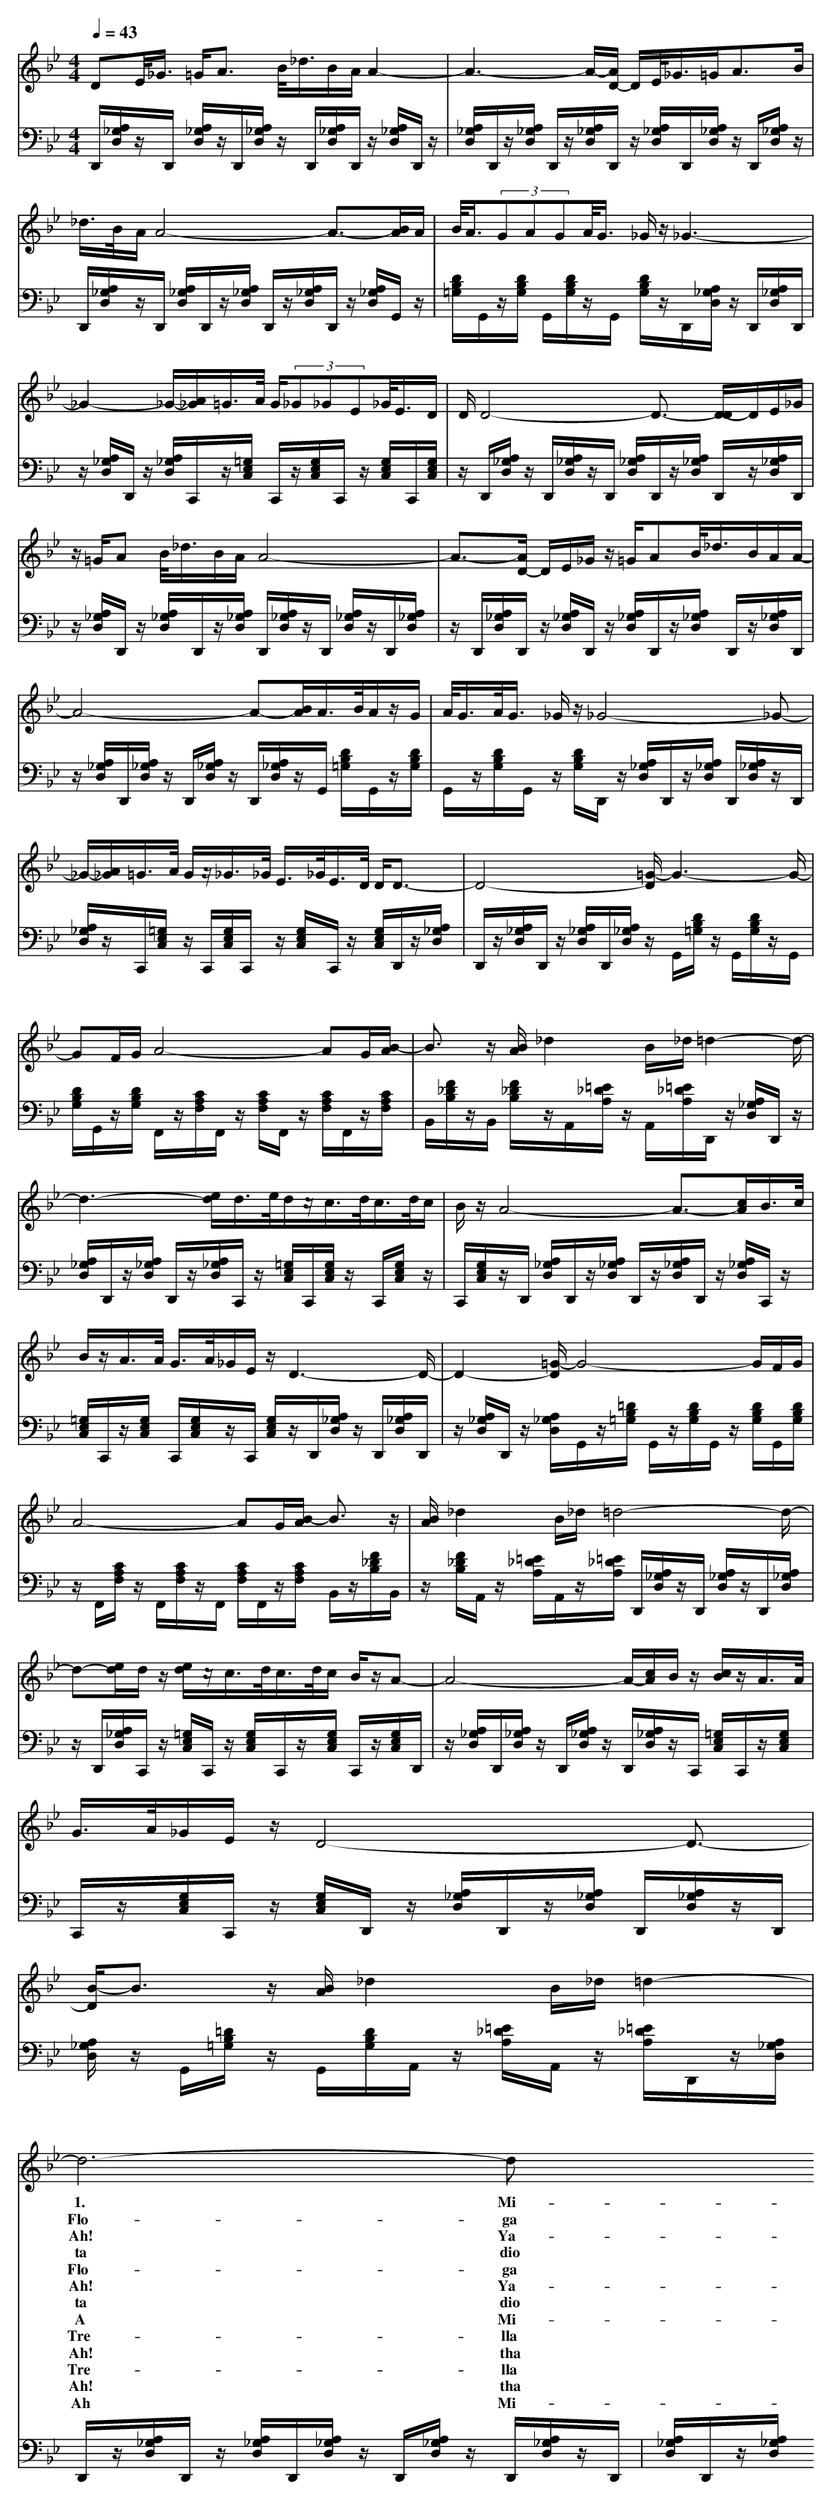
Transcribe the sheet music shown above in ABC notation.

X:1
T:
M: 4/4
L: 1/8
Q:1/4=43
K:Bb % 2 flats
V:1
DE/2<_G/2 =G<A B/2<_d/2B/2A/2 A2-|A3-A/2-[A/2D/2-] D/2E/2<_G/2=G<AB/2|_d/2>B/2A/2A4-A3/2-[B/2A/2]A/2|B/2<A/2(3GAGA/2<G/2 _G/2z/2_G3-|
_G2- _G/2-[A/2_G/2]=G/2>A/2 G/2(3_G_GE_G/2<E/2D/2|D/2D4-D3/2- [D/2-D/2]D/2E/2_G/2|z/2=G/2A B/2<_d/2B/2A/2 A4-|A3/2-[A/2D/2-] D/2E/2_G/2z/2 =G/2AB/2<_d/2B/2A/2A/2-|
A4- A-[B/2A/2]A/2>B/2A/2z/2G/2|A/2<G/2A/2<G/2 _G/2z/2_G4-_G-|_G/2-[A/2_G/2]=G/2>A/2 G/2z/2_G/2>_G/2 E/2>_G/2E/2>D/2 D/2D3/2-|D4- [=G/2-D/2]G3-G/2-|
GF/2G/2 A4- AG/2[B/2-A/2]|B3/2z/2 [B/2A/2]_d2B/2_d/2=d2-d/2-|d3-[e/2d/2]d/2>e/2d/2z/2c/2>d/2c/2>d/2c/2|B/2z/2A4-A3/2-[c/2A/2]B/2>c/2|
B/2z/2A/2>A/2 G/2>A/2_G/2E/2 z/2D3-D/2-|D2- [=G/2-D/2]G4-G/2F/2G/2|A4- AG/2[B/2-A/2] B3/2z/2|[B/2A/2]_d2B/2_d/2=d4-d/2-|
d-[e/2d/2]d/2 z/2[e/2d/2]z/2c/2>d/2c/2>d/2c/2 B/2z/2A-|A4- A/2-[c/2A/2]B/2z/2 [c/2B/2]z/2A/2>A/2|G/2>A/2_G/2E/2 z/2D4-D3/2-|
[B/2-D/2]B3/2 z/2[B/2A/2]_d2B/2_d/2 =d2-|
d6- d
w:1. Mi-sir-lou mou i gli-kia sou ma-tia
w: Flo-ga m'e-hi i-na-psi mes tin kar-dia
w: Ah! Ya-ha-bi-bi Ah! Ya-le-le-li Ah!
w: ta dio sou hi-li sta-zou-ne me-li i-me
w: Flo-ga m'e-hi i-na-psi mes tin kar-dia
w: Ah! Ya-ha-bi-bi Ah! Ya-le-le-li Ah!
w: ta dio sou hi-li sta-zou-ne me-li i-me
w: A Mi-sir-lou
w: Tre-lla tha m'er-thi den i-po-fe-ro pia
w: Ah! tha si kle-pso mes ap tin A-ra-pia.
w: Tre-lla tha m'er-thi den i-po-fe-ro pia
w: Ah! tha si kle-pso mes ap tin A-ra-pia.-C
w: Ah Mi-sir-lou.
V:2
D,,/2[A,/2_G,/2D,/2]z/2D,,/2 [A,/2_G,/2D,/2]z/2D,,/2[A,/2_G,/2D,/2] z/2D,,/2[A,/2_G,/2D,/2]D,,/2 z/2[A,/2_G,/2D,/2]D,,/2z/2|[A,/2_G,/2D,/2]D,,/2z/2[A,/2_G,/2D,/2] D,,/2z/2[A,/2_G,/2D,/2]D,,/2 z/2[A,/2_G,/2D,/2]D,,/2[A,/2_G,/2D,/2] z/2D,,/2[A,/2_G,/2D,/2]z/2|D,,/2[A,/2_G,/2D,/2]z/2D,,/2 [A,/2_G,/2D,/2]D,,/2z/2[A,/2_G,/2D,/2] D,,/2z/2[A,/2_G,/2D,/2]D,,/2 z/2[A,/2_G,/2D,/2]G,,/2z/2|[D/2B,/2=G,/2]G,,/2z/2[D/2B,/2G,/2] G,,/2[D/2B,/2G,/2]z/2G,,/2 [D/2B,/2G,/2]z/2D,,/2[A,/2_G,/2D,/2] z/2D,,/2[A,/2_G,/2D,/2]D,,/2|
z/2[A,/2_G,/2D,/2]D,,/2z/2 [A,/2_G,/2D,/2]C,,/2z/2[=G,/2E,/2C,/2] C,,/2z/2[G,/2E,/2C,/2]C,,/2 z/2[G,/2E,/2C,/2]C,,/2[G,/2E,/2C,/2]|z/2D,,/2[A,/2_G,/2D,/2]z/2 D,,/2[A,/2_G,/2D,/2]z/2D,,/2 [A,/2_G,/2D,/2]D,,/2z/2[A,/2_G,/2D,/2] D,,/2z/2[A,/2_G,/2D,/2]D,,/2|z/2[A,/2_G,/2D,/2]D,,/2z/2 [A,/2_G,/2D,/2]D,,/2z/2[A,/2_G,/2D,/2] D,,/2[A,/2_G,/2D,/2]z/2D,,/2 [A,/2_G,/2D,/2]z/2D,,/2[A,/2_G,/2D,/2]|z/2D,,/2[A,/2_G,/2D,/2]D,,/2 z/2[A,/2_G,/2D,/2]D,,/2z/2 [A,/2_G,/2D,/2]D,,/2z/2[A,/2_G,/2D,/2] D,,/2z/2[A,/2_G,/2D,/2]D,,/2|
z/2[A,/2_G,/2D,/2]D,,/2[A,/2_G,/2D,/2] z/2D,,/2[A,/2_G,/2D,/2]z/2 D,,/2[A,/2_G,/2D,/2]z/2G,,/2 [D/2B,/2=G,/2]G,,/2z/2[D/2B,/2G,/2]|G,,/2z/2[D/2B,/2G,/2]G,,/2 z/2[D/2B,/2G,/2]D,,/2z/2 [A,/2_G,/2D,/2]D,,/2z/2[A,/2_G,/2D,/2] D,,/2[A,/2_G,/2D,/2]z/2D,,/2|[A,/2_G,/2D,/2]z/2C,,/2[=G,/2E,/2C,/2] z/2C,,/2[G,/2E,/2C,/2]C,,/2 z/2[G,/2E,/2C,/2]C,,/2z/2 [G,/2E,/2C,/2]D,,/2z/2[A,/2_G,/2D,/2]|D,,/2z/2[A,/2_G,/2D,/2]D,,/2 z/2[A,/2_G,/2D,/2]D,,/2[A,/2_G,/2D,/2] z/2G,,/2[D/2B,/2=G,/2]z/2 G,,/2[D/2B,/2G,/2]z/2G,,/2|
[D/2B,/2G,/2]G,,/2z/2[D/2B,/2G,/2] F,,/2z/2[C/2A,/2F,/2]F,,/2 z/2[C/2A,/2F,/2]F,,/2z/2 [C/2A,/2F,/2]F,,/2z/2[C/2A,/2F,/2]|B,,/2[F/2_D/2B,/2]z/2B,,/2 [F/2_D/2B,/2]z/2A,,/2[=E/2_D/2A,/2] z/2A,,/2[=E/2_D/2A,/2]D,,/2 z/2[A,/2_G,/2D,/2]D,,/2z/2|[A,/2_G,/2D,/2]D,,/2z/2[A,/2_G,/2D,/2] D,,/2z/2[A,/2_G,/2D,/2]C,,/2 z/2[=G,/2E,/2C,/2]C,,/2[G,/2E,/2C,/2] z/2C,,/2[G,/2E,/2C,/2]z/2|C,,/2[G,/2E,/2C,/2]z/2D,,/2 [A,/2_G,/2D,/2]D,,/2z/2[A,/2_G,/2D,/2] D,,/2z/2[A,/2_G,/2D,/2]D,,/2 z/2[A,/2_G,/2D,/2]C,,/2z/2|
[=G,/2E,/2C,/2]C,,/2z/2[G,/2E,/2C,/2] C,,/2[G,/2E,/2C,/2]z/2C,,/2 [G,/2E,/2C,/2]z/2D,,/2[A,/2_G,/2D,/2] z/2D,,/2[A,/2_G,/2D,/2]D,,/2|z/2[A,/2_G,/2D,/2]D,,/2z/2 [A,/2_G,/2D,/2]G,,/2z/2[=D/2B,/2=G,/2] G,,/2z/2[D/2B,/2G,/2]G,,/2 z/2[D/2B,/2G,/2]G,,/2[D/2B,/2G,/2]|z/2F,,/2[C/2A,/2F,/2]z/2 F,,/2[C/2A,/2F,/2]z/2F,,/2 [C/2A,/2F,/2]F,,/2z/2[C/2A,/2F,/2] B,,/2z/2[F/2_D/2B,/2]B,,/2|z/2[F/2_D/2B,/2]A,,/2z/2 [=E/2_D/2A,/2]A,,/2z/2[=E/2_D/2A,/2] D,,/2[A,/2_G,/2D,/2]z/2D,,/2 [A,/2_G,/2D,/2]z/2D,,/2[A,/2_G,/2D,/2]|
z/2D,,/2[A,/2_G,/2D,/2]C,,/2 z/2[=G,/2E,/2C,/2]C,,/2z/2 [G,/2E,/2C,/2]C,,/2z/2[G,/2E,/2C,/2] C,,/2z/2[G,/2E,/2C,/2]D,,/2|z/2[A,/2_G,/2D,/2]D,,/2[A,/2_G,/2D,/2] z/2D,,/2[A,/2_G,/2D,/2]z/2 D,,/2[A,/2_G,/2D,/2]z/2C,,/2 [=G,/2E,/2C,/2]C,,/2z/2[G,/2E,/2C,/2]|C,,/2z/2[G,/2E,/2C,/2]C,,/2 z/2[G,/2E,/2C,/2]D,,/2z/2 [A,/2_G,/2D,/2]D,,/2z/2[A,/2_G,/2D,/2] D,,/2[A,/2_G,/2D,/2]z/2D,,/2|[A,/2_G,/2D,/2]z/2
G,,/2[=D/2B,/2=G,/2] z/2G,,/2[D/2B,/2G,/2]A,,/2 z/2[=E/2_D/2A,/2]A,,/2z/2 [=E/2_D/2A,/2]D,,/2z/2[A,/2_G,/2D,/2]|
D,,/2z/2[A,/2_G,/2D,/2]D,,/2 z/2[A,/2_G,/2D,/2]D,,/2[A,/2_G,/2D,/2] z/2D,,/2[A,/2_G,/2D,/2]z/2 D,,/2[A,/2_G,/2D,/2]z/2D,,/2|[A,/2_G,/2D,/2]D,,/2z/2[A,/2_G,/2D,/2]
